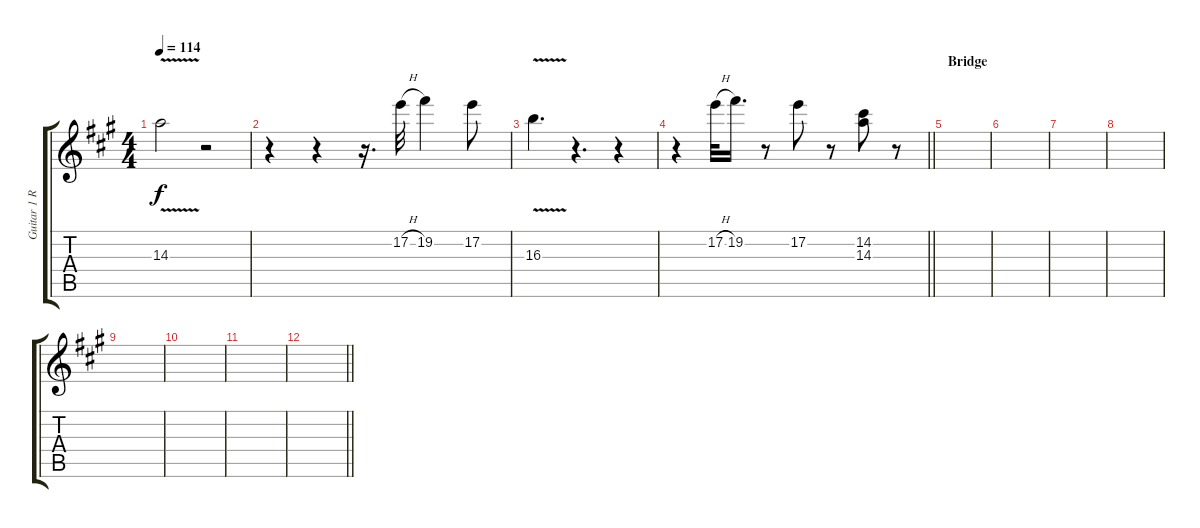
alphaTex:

\track ("Guitar 1 Right" "Guitar 1 R") {instrument overdrivenguitar}
\staff {score tabs}
\tuning (E4 B3 G3 D3 A2 E2) {hide}
\ts (4 4)
\tempo 114
\clef g2
\ks a
14.3{v}.2{dy f} r.2 |
r.4 r.4 r.16{d} 17.2{h}.32 19.2.4 17.2.8 |
16.3{v}.4{d} r.4{d} r.4 |
\barLineRight lightlight
r.4 17.2{h}.32 19.2.16{d} r.8 17.2.8 r.8 (14.2 14.3).8 r.8 |
\section ("" "Bridge")
|
|
|
|
|
|
|
\barLineRight lightlight
